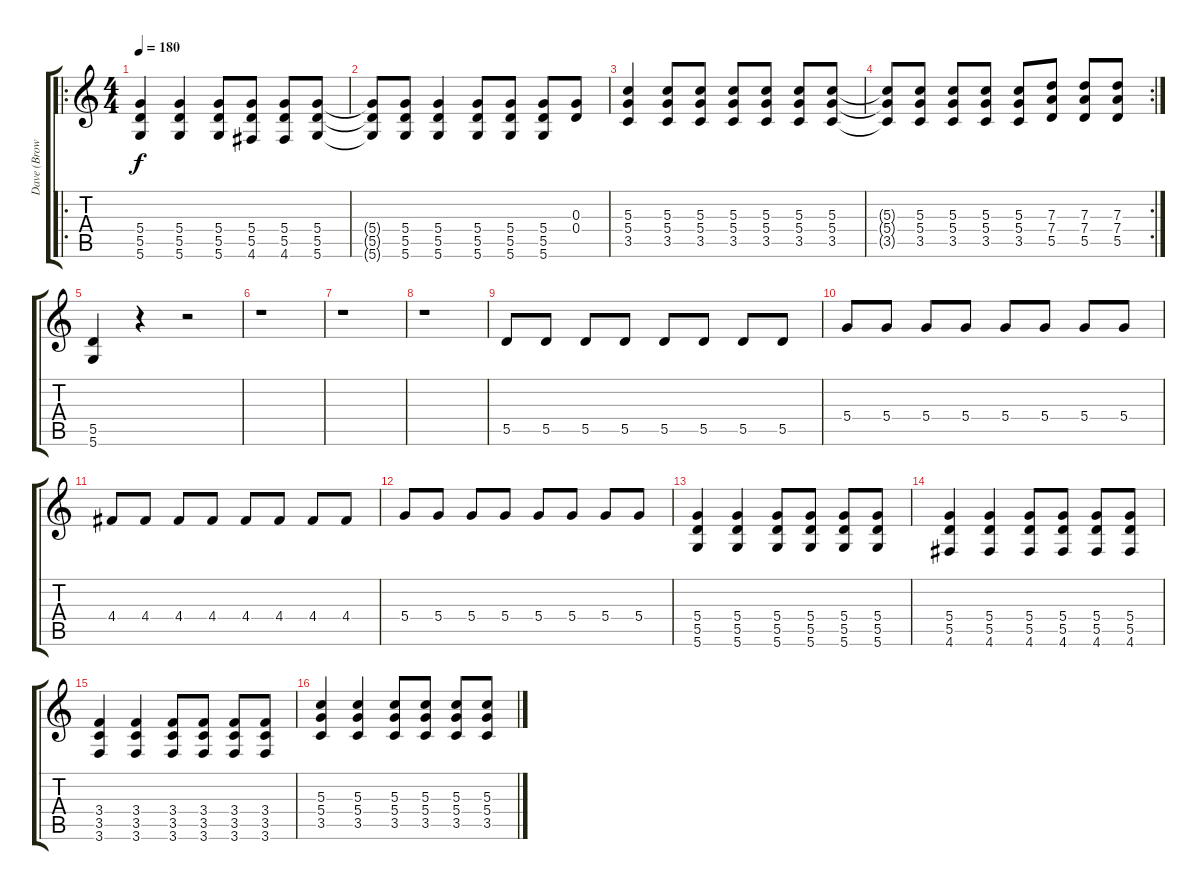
\track ("Dave (Brownsound) - Lead Guitar" "Dave (Brow") {instrument distortionguitar}
\staff {score tabs}
\tuning (E4 B3 G3 D3 A2 D2) {hide}
\ro
\ts (4 4)
\tempo 180
\clef g2
\ks c
(5.4 5.5 5.6).4{dy f} (5.4 5.5 5.6).4 (5.4 5.5 5.6).8 (5.4 5.5 4.6).8 (5.4 5.5 4.6).8 (5.4 5.5 5.6).8 |
(5.4{t} 5.5{t} 5.6{t}).8 (5.4 5.5 5.6).8 (5.4 5.5 5.6).4 (5.4 5.5 5.6).8 (5.4 5.5 5.6).8 (5.4 5.5 5.6).8 (0.3 0.4).8 |
(5.3 5.4 3.5).4 (5.3 5.4 3.5).8 (5.3 5.4 3.5).8 (5.3 5.4 3.5).8 (5.3 5.4 3.5).8 (5.3 5.4 3.5).8 (5.3 5.4 3.5).8 |
\rc 2
(5.3{t} 5.4{t} 3.5{t}).8 (5.3 5.4 3.5).8 (5.3 5.4 3.5).8 (5.3 5.4 3.5).8 (5.3 5.4 3.5).8 (7.3 7.4 5.5).8 (7.3 7.4 5.5).8 (7.3 7.4 5.5).8 |
(5.5 5.6).4 r.4 r.2 |
r.1 |
r.1 |
r.1 |
5.5.8 5.5.8 5.5.8 5.5.8 5.5.8 5.5.8 5.5.8 5.5.8 |
5.4.8 5.4.8 5.4.8 5.4.8 5.4.8 5.4.8 5.4.8 5.4.8 |
4.4.8 4.4.8 4.4.8 4.4.8 4.4.8 4.4.8 4.4.8 4.4.8 |
5.4.8 5.4.8 5.4.8 5.4.8 5.4.8 5.4.8 5.4.8 5.4.8 |
(5.4 5.5 5.6).4 (5.4 5.5 5.6).4 (5.4 5.5 5.6).8 (5.4 5.5 5.6).8 (5.4 5.5 5.6).8 (5.4 5.5 5.6).8 |
(5.4 5.5 4.6).4 (5.4 5.5 4.6).4 (5.4 5.5 4.6).8 (5.4 5.5 4.6).8 (5.4 5.5 4.6).8 (5.4 5.5 4.6).8 |
(3.4 3.5 3.6).4 (3.4 3.5 3.6).4 (3.4 3.5 3.6).8 (3.4 3.5 3.6).8 (3.4 3.5 3.6).8 (3.4 3.5 3.6).8 |
(5.3 5.4 3.5).4 (5.3 5.4 3.5).4 (5.3 5.4 3.5).8 (5.3 5.4 3.5).8 (5.3 5.4 3.5).8 (5.3 5.4 3.5).8
